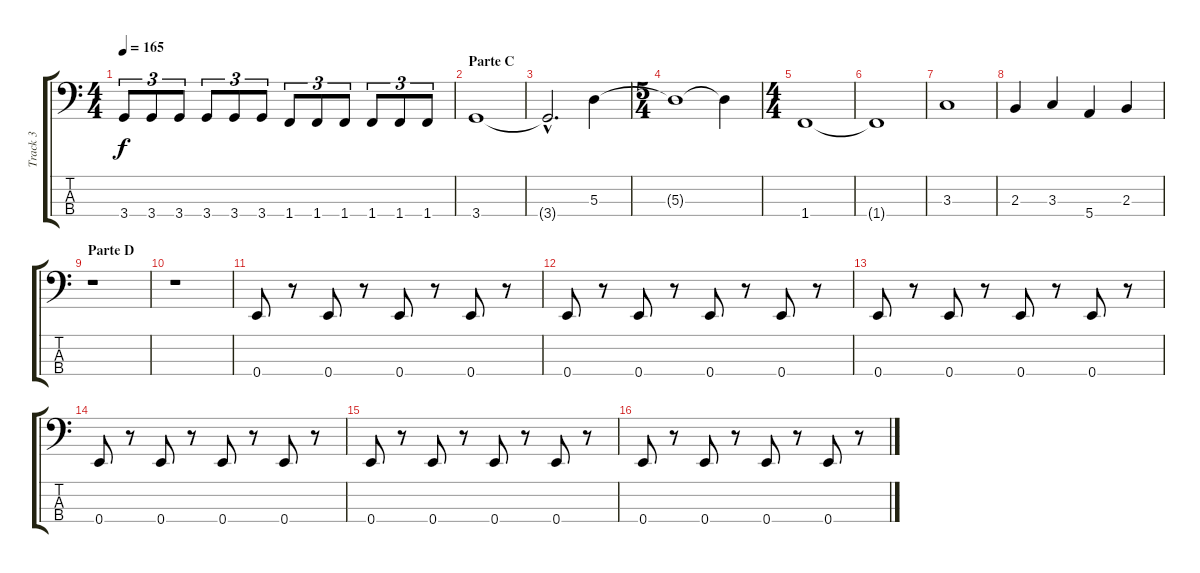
\track ("Track 3" "Track 3") {instrument electricbassfinger}
\staff {score tabs}
\tuning (G2 D2 A1 E1) {hide}
\ts (4 4)
\tempo 165
\clef f4
\ks c
3.4.8{tu (3 2) dy f} 3.4.8{tu (3 2)} 3.4.8{tu (3 2)} 3.4.8{tu (3 2)} 3.4.8{tu (3 2)} 3.4.8{tu (3 2)} 1.4.8{tu (3 2)} 1.4.8{tu (3 2)} 1.4.8{tu (3 2)} 1.4.8{tu (3 2)} 1.4.8{tu (3 2)} 1.4.8{tu (3 2)} |
\section ("" "Parte C")
3.4.1 |
3.4{hac t}.2{d} 5.3.4 |
\ts (5 4)
5.3{t}.1 5.3{t}.4 |
\ts (4 4)
1.4.1 |
1.4{t}.1 |
3.3.1 |
2.3.4 3.3.4 5.4.4 2.3.4 |
\section ("" "Parte D")
r.1 |
r.1 |
0.4.8 r.8 0.4.8 r.8 0.4.8 r.8 0.4.8 r.8 |
0.4.8 r.8 0.4.8 r.8 0.4.8 r.8 0.4.8 r.8 |
0.4.8 r.8 0.4.8 r.8 0.4.8 r.8 0.4.8 r.8 |
0.4.8 r.8 0.4.8 r.8 0.4.8 r.8 0.4.8 r.8 |
0.4.8 r.8 0.4.8 r.8 0.4.8 r.8 0.4.8 r.8 |
0.4.8 r.8 0.4.8 r.8 0.4.8 r.8 0.4.8 r.8
